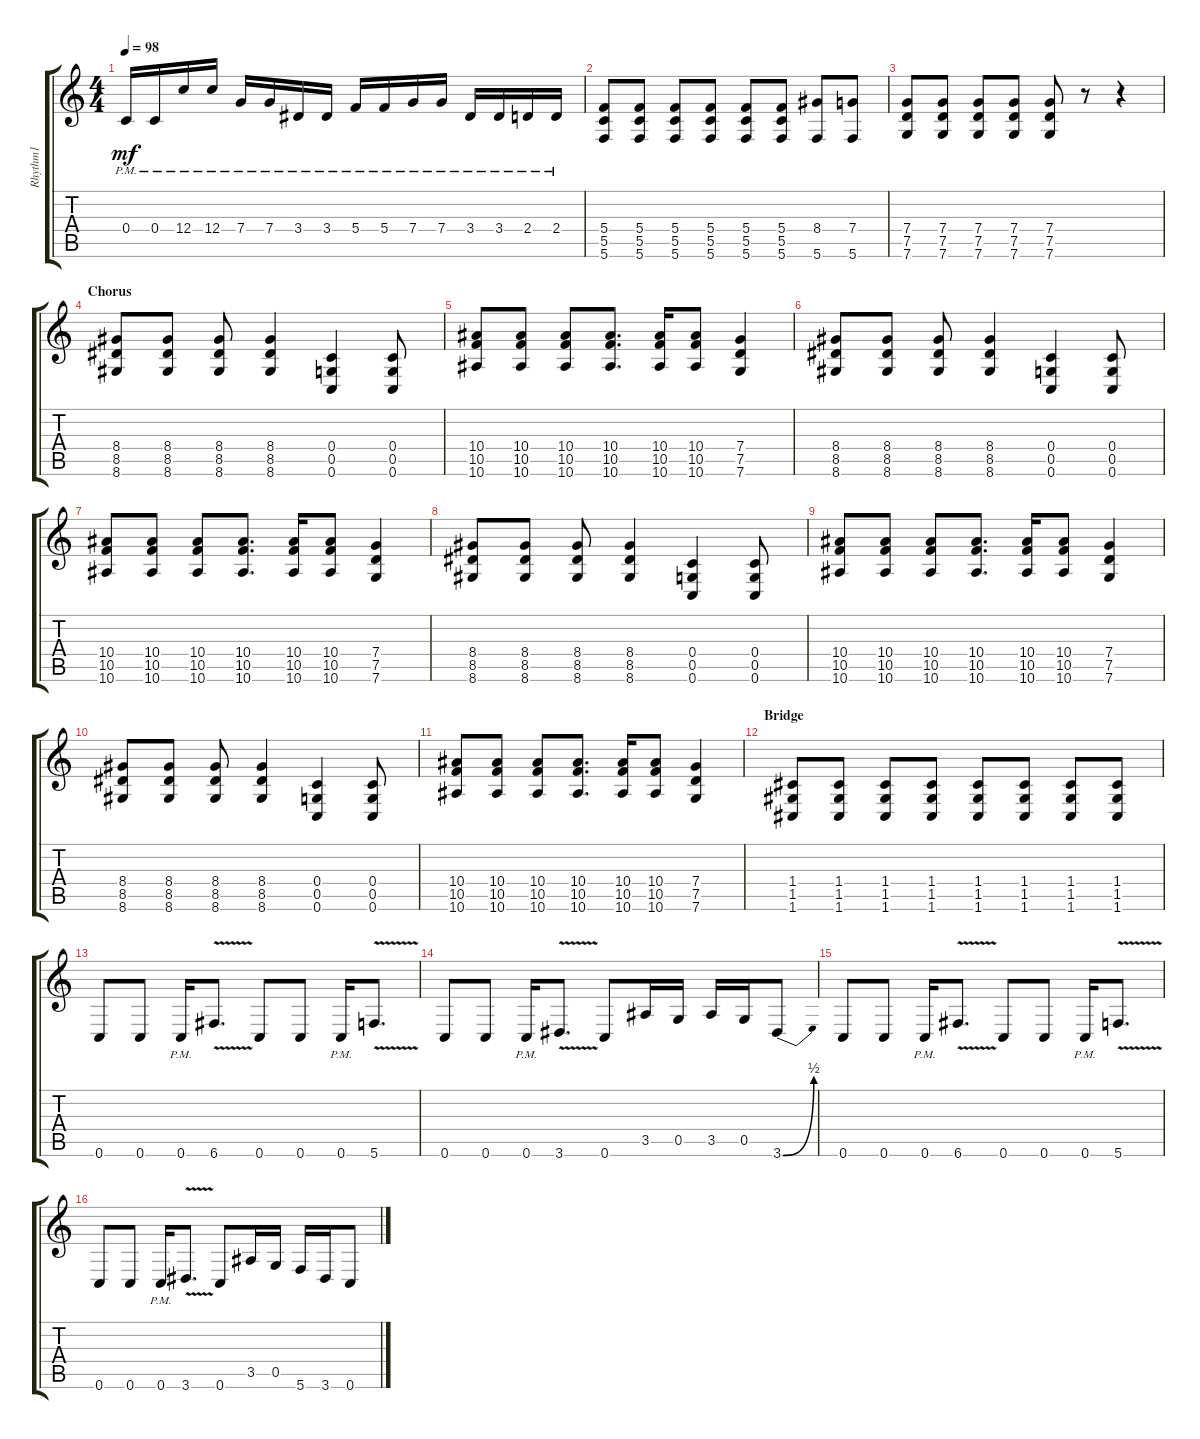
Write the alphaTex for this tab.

\track ("Rhythm1" "Rhythm1") {instrument distortionguitar}
\staff {score tabs}
\tuning (D4 A3 F3 C3 G2 C2) {hide}
\ts (4 4)
\tempo 98
\clef g2
\ks c
0.4{pm}.16{dy mf} 0.4{pm}.16 12.4{pm}.16 12.4{pm}.16 7.4{pm}.16 7.4{pm}.16 3.4{pm}.16 3.4{pm}.16 5.4{pm}.16 5.4{pm}.16 7.4{pm}.16 7.4{pm}.16 3.4{pm}.16 3.4{pm}.16 2.4{pm}.16 2.4{pm}.16 |
(5.4 5.5 5.6).8 (5.4 5.5 5.6).8 (5.4 5.5 5.6).8 (5.4 5.5 5.6).8 (5.4 5.5 5.6).8 (5.4 5.5 5.6).8 (8.4 5.6).8 (7.4 5.6).8 |
(7.4 7.5 7.6).8 (7.4 7.5 7.6).8 (7.4 7.5 7.6).8 (7.4 7.5 7.6).8 (7.4 7.5 7.6).8 r.8 r.4 |
\section ("" "Chorus")
(8.4 8.5 8.6).8 (8.4 8.5 8.6).8 (8.4 8.5 8.6).8 (8.4 8.5 8.6).4 (0.4 0.5 0.6).4 (0.4 0.5 0.6).8 |
(10.4 10.5 10.6).8 (10.4 10.5 10.6).8 (10.4 10.5 10.6).8 (10.4 10.5 10.6).8{d} (10.4 10.5 10.6).16 (10.4 10.5 10.6).8 (7.4 7.5 7.6).4 |
(8.4 8.5 8.6).8 (8.4 8.5 8.6).8 (8.4 8.5 8.6).8 (8.4 8.5 8.6).4 (0.4 0.5 0.6).4 (0.4 0.5 0.6).8 |
(10.4 10.5 10.6).8 (10.4 10.5 10.6).8 (10.4 10.5 10.6).8 (10.4 10.5 10.6).8{d} (10.4 10.5 10.6).16 (10.4 10.5 10.6).8 (7.4 7.5 7.6).4 |
(8.4 8.5 8.6).8 (8.4 8.5 8.6).8 (8.4 8.5 8.6).8 (8.4 8.5 8.6).4 (0.4 0.5 0.6).4 (0.4 0.5 0.6).8 |
(10.4 10.5 10.6).8 (10.4 10.5 10.6).8 (10.4 10.5 10.6).8 (10.4 10.5 10.6).8{d} (10.4 10.5 10.6).16 (10.4 10.5 10.6).8 (7.4 7.5 7.6).4 |
(8.4 8.5 8.6).8 (8.4 8.5 8.6).8 (8.4 8.5 8.6).8 (8.4 8.5 8.6).4 (0.4 0.5 0.6).4 (0.4 0.5 0.6).8 |
(10.4 10.5 10.6).8 (10.4 10.5 10.6).8 (10.4 10.5 10.6).8 (10.4 10.5 10.6).8{d} (10.4 10.5 10.6).16 (10.4 10.5 10.6).8 (7.4 7.5 7.6).4 |
\section ("" "Bridge")
(1.4 1.5 1.6).8 (1.4 1.5 1.6).8 (1.4 1.5 1.6).8 (1.4 1.5 1.6).8 (1.4 1.5 1.6).8 (1.4 1.5 1.6).8 (1.4 1.5 1.6).8 (1.4 1.5 1.6).8 |
0.6.8 0.6.8 0.6{pm}.16 6.6{v}.8{d} 0.6.8 0.6.8 0.6{pm}.16 5.6{v}.8{d} |
0.6.8 0.6.8 0.6{pm}.16 3.6{v}.8{d} 0.6.8 3.5.16 0.5.16 3.5.16 0.5.16 3.6{be (bend 0 0 60 2)}.8 |
0.6.8 0.6.8 0.6{pm}.16 6.6{v}.8{d} 0.6.8 0.6.8 0.6{pm}.16 5.6{v}.8{d} |
0.6.8 0.6.8 0.6{pm}.16 3.6{v}.8{d} 0.6.8 3.5.16 0.5.16 5.6.16 3.6.16 0.6.8
